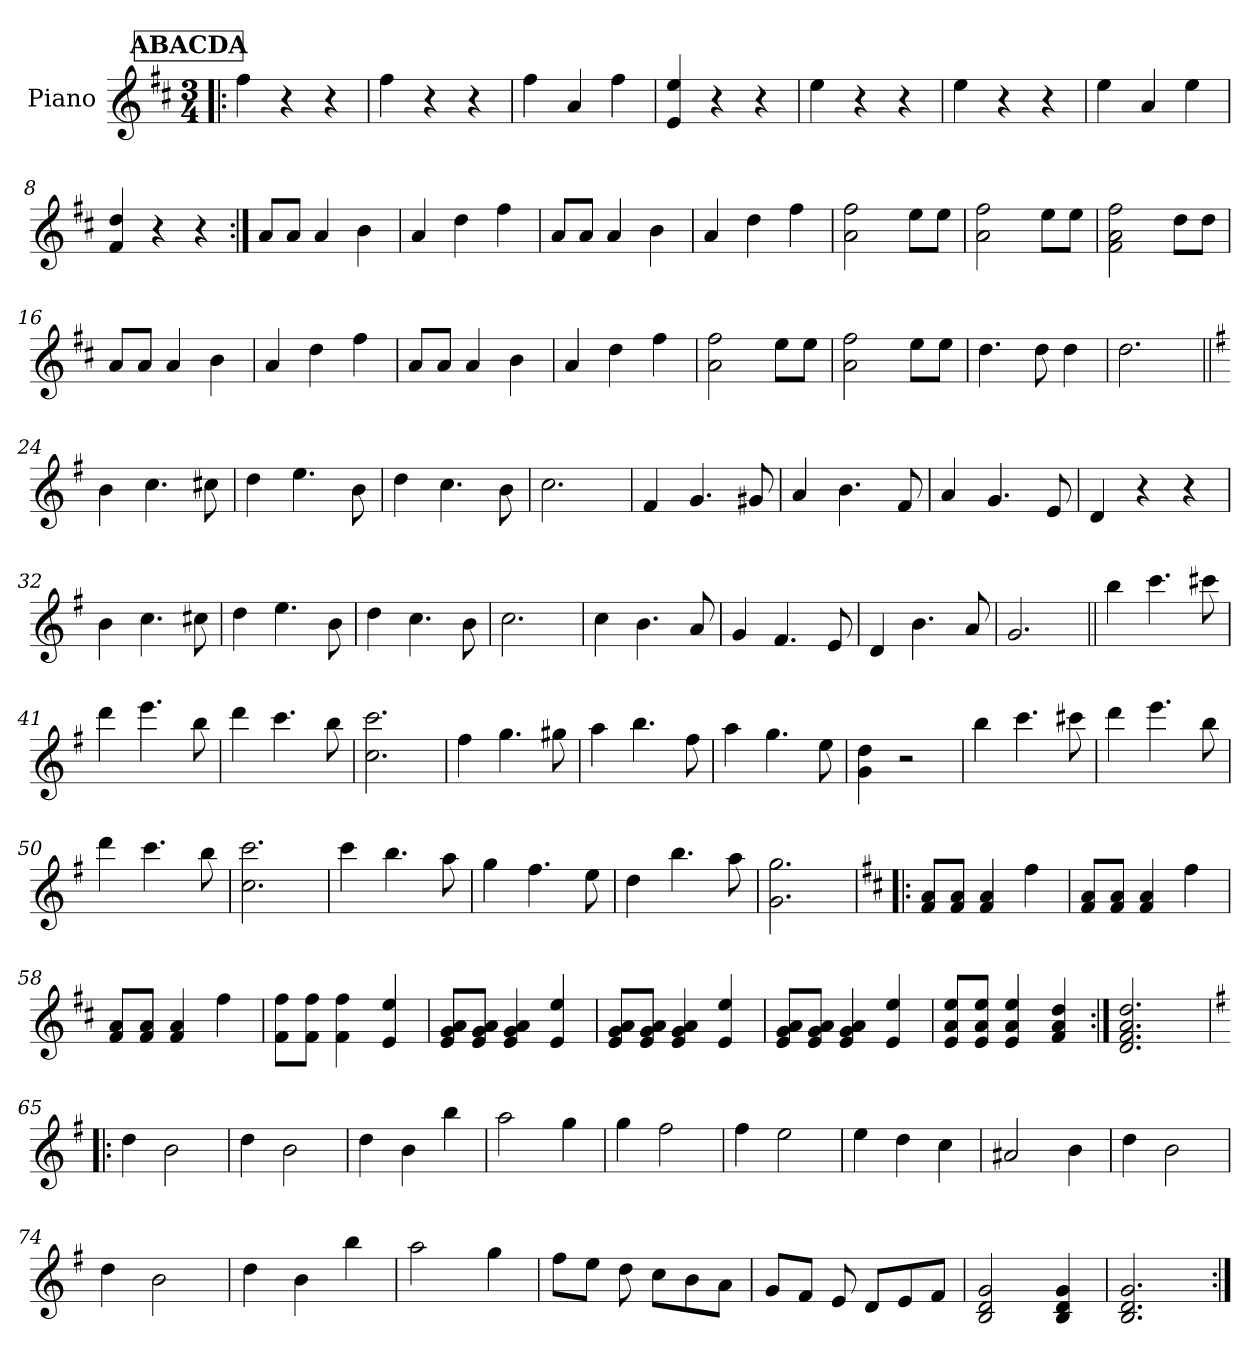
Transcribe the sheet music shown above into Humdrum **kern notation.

**kern
*part1
*staff1
*I"Piano
*I'Pno
*clefG2
*k[f#c#]
*D:
*M3/4
!!LO:REH:place=s1:a:B:fs=14:t=ABACDA
=1!|:
4ff#\
4r
4r
=2
4ff#\
4r
4r
=3
4ff#\
4a/
4ff#\
=4
4e/ 4ee/
4r
4r
=5
4ee\
4r
4r
=6
4ee\
4r
4r
=7
4ee\
4a/
4ee\
=8
4f#/ 4dd/
4r
4r
=9:|!
8a/L
8a/J
4a/
4b\
=10
4a/
4dd\
4ff#\
=11
8a/L
8a/J
4a/
4b\
!!LO:LB:g=z
=12
4a/
4dd\
4ff#\
=13
2a\ 2ff#\
8ee\L
8ee\J
=14
2a\ 2ff#\
8ee\L
8ee\J
=15
2f#\ 2a\ 2ff#\
8dd\L
8dd\J
=16
8a/L
8a/J
4a/
4b\
=17
4a/
4dd\
4ff#\
=18
8a/L
8a/J
4a/
4b\
=19
4a/
4dd\
4ff#\
=20
2a\ 2ff#\
8ee\L
8ee\J
=21
2a\ 2ff#\
8ee\L
8ee\J
=22
4.dd\
8dd\
4dd\
=23
2.dd\
!!LO:LB:g=z
=24||
*k[f#]
*G:
4b\
4.cc\
8cc#X\
=25
4dd\
4.ee\
8b\
=26
4dd\
4.cc\
8b\
=27
2.cc\
=28
4f#/
4.g/
8g#X/
=29
4a/
4.b\
8f#/
=30
4a/
4.g/
8e/
=31
4d/
4r
4r
=32
4b\
4.cc\
8cc#X\
=33
4dd\
4.ee\
8b\
=34
4dd\
4.cc\
8b\
!!LO:LB:g=z
=35
2.cc\
=36
4cc\
4.b\
8a/
=37
4g/
4.f#/
8e/
=38
4d/
4.b\
8a/
=39
2.g/
=40||
4bb\
4.ccc\
8ccc#X\
=41
4ddd\
4.eee\
8bb\
=42
4ddd\
4.ccc\
8bb\
=43
2.cc\ 2.ccc\
=44
4ff#\
4.gg\
8gg#X\
=45
4aa\
4.bb\
8ff#\
!!LO:LB:g=z
=46
4aa\
4.gg\
8ee\
=47
4g\ 4dd\
2r
=48
4bb\
4.ccc\
8ccc#X\
=49
4ddd\
4.eee\
8bb\
=50
4ddd\
4.ccc\
8bb\
=51
2.cc\ 2.ccc\
=52
4ccc\
4.bb\
8aa\
=53
4gg\
4.ff#\
8ee\
=54
4dd\
4.bb\
8aa\
=55
2.g\ 2.gg\
=56!|:
*k[f#c#]
*D:
8f#/ 8a/L
8f#/ 8a/J
4f#/ 4a/
4ff#\
!!LO:LB:g=z
=57
8f#/ 8a/L
8f#/ 8a/J
4f#/ 4a/
4ff#\
=58
8f#/ 8a/L
8f#/ 8a/J
4f#/ 4a/
4ff#\
=59
8f#\ 8ff#\L
8f#\ 8ff#\J
4f#\ 4ff#\
4e/ 4ee/
=60
8e/ 8g/ 8a/L
8e/ 8g/ 8a/J
4e/ 4g/ 4a/
4e/ 4ee/
=61
8e/ 8g/ 8a/L
8e/ 8g/ 8a/J
4e/ 4g/ 4a/
4e/ 4ee/
=62
8e/ 8g/ 8a/L
8e/ 8g/ 8a/J
4e/ 4g/ 4a/
4e/ 4ee/
=63
8e/ 8a/ 8ee/L
8e/ 8a/ 8ee/J
4e/ 4a/ 4ee/
4f#/ 4a/ 4dd/
=64:|!
2.d/ 2.f#/ 2.a/ 2.dd/
=65!|:
*k[f#]
*G:
4dd\
2b\
!!LO:LB:g=z
=66
4dd\
2b\
=67
4dd\
4b\
4bb\
=68
2aa\
4gg\
=69
4gg\
2ff#\
=70
4ff#\
2ee\
=71
4ee\
4dd\
4cc\
=72
2a#X/
4b\
=73
4dd\
2b\
=74
4dd\
2b\
=75
4dd\
4b\
4bb\
=76
2aa\
4gg\
=77
8ff#\L
8ee\J
8dd\
8cc\L
8b\
8a\J
=78
8g/L
8f#/J
8e/
8d/L
8e/
8f#/J
!!LO:LB:g=z
=79
2B/ 2d/ 2g/
4B/ 4d/ 4g/
=80
2.B/ 2.d/ 2.g/
=:|!
*-
